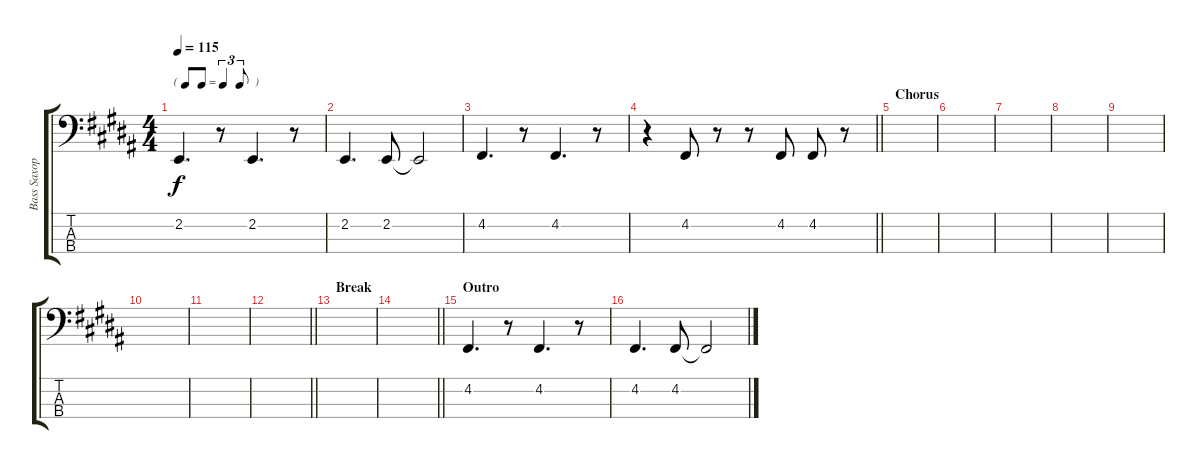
\track ("Bass Saxophone" "Bass Saxop") {instrument tenorsax}
\staff {score tabs}
\tuning (G2 D2 A1 E1) {hide}
\ts (4 4)
\tf triplet8th
\tempo 115
\clef f4
\ks b
2.2.4{d dy f} r.8 2.2.4{d} r.8 |
2.2.4{d} 2.2.8 2.2{t}.2 |
4.2.4{d} r.8 4.2.4{d} r.8 |
\barLineRight lightlight
r.4 4.2.8 r.8 r.8 4.2.8 4.2.8 r.8 |
\section ("" "Chorus")
|
|
|
|
|
|
|
\barLineRight lightlight
|
\section ("" "Break")
|
\barLineRight lightlight
|
\section ("" "Outro")
4.2.4{d} r.8 4.2.4{d} r.8 |
4.2.4{d} 4.2.8 4.2{t}.2
